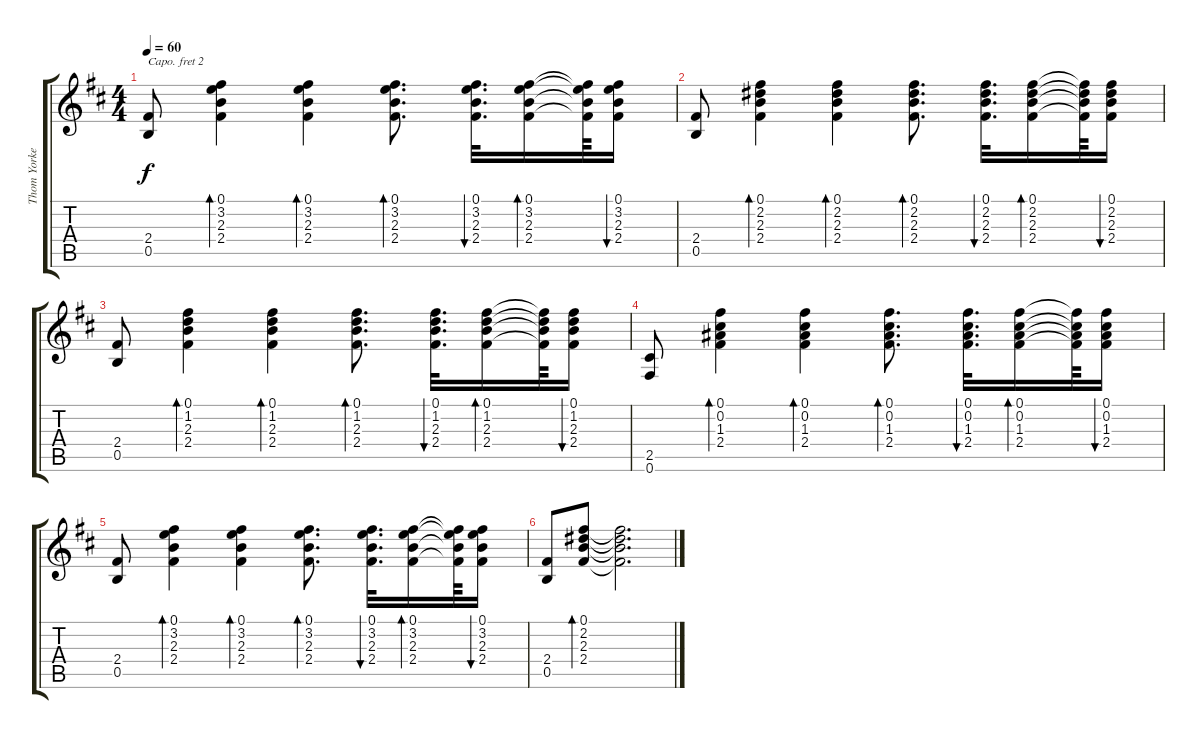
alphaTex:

\track ("Thom Yorke" "Thom Yorke") {instrument acousticguitarsteel}
\staff {score tabs}
\capo 2
\tuning (E4 B3 G3 D3 A2 E2) {hide}
\ts (4 4)
\tempo 60
\clef g2
\ks d
(2.4 0.5).8{dy f} (0.1 3.2 2.3 2.4).4{bd 30} (0.1 3.2 2.3 2.4).4{bd 30} (0.1 3.2 2.3 2.4).8{d bd 30} (0.1 3.2 2.3 2.4).32{d bu 30} (0.1 3.2 2.3 2.4).16{bd 30} (0.1{t} 3.2{t} 2.3{t} 2.4{t}).64 (0.1 3.2 2.3 2.4).16{bu 30} |
(2.4 0.5).8 (0.1 2.2 2.3 2.4).4{bd 30} (0.1 2.2 2.3 2.4).4{bd 30} (0.1 2.2 2.3 2.4).8{d bd 30} (0.1 2.2 2.3 2.4).32{d bu 30} (0.1 2.2 2.3 2.4).16{bd 30} (0.1{t} 2.2{t} 2.3{t} 2.4{t}).64 (0.1 2.2 2.3 2.4).16{bu 30} |
(2.4 0.5).8{volume 4} (0.1 1.2 2.3 2.4).4{bd 30} (0.1 1.2 2.3 2.4).4{bd 30} (0.1 1.2 2.3 2.4).8{d bd 30} (0.1 1.2 2.3 2.4).32{d bu 30} (0.1 1.2 2.3 2.4).16{bd 30} (0.1{t} 1.2{t} 2.3{t} 2.4{t}).64 (0.1 1.2 2.3 2.4).16{bu 30} |
(2.5 0.6).8 (0.1 0.2 1.3 2.4).4{bd 30} (0.1 0.2 1.3 2.4).4{bd 30} (0.1 0.2 1.3 2.4).8{d bd 30} (0.1 0.2 1.3 2.4).32{d bu 30} (0.1 0.2 1.3 2.4).16{bd 30} (0.1{t} 0.2{t} 1.3{t} 2.4{t}).64 (0.1 0.2 1.3 2.4).16{bu 30} |
(2.4 0.5).8 (0.1 3.2 2.3 2.4).4{bd 30} (0.1 3.2 2.3 2.4).4{bd 30} (0.1 3.2 2.3 2.4).8{d bd 30} (0.1 3.2 2.3 2.4).32{d bu 30} (0.1 3.2 2.3 2.4).16{bd 30} (0.1{t} 3.2{t} 2.3{t} 2.4{t}).64 (0.1 3.2 2.3 2.4).16{bu 30} |
(2.4 0.5).8 (0.1 2.2 2.3 2.4).8{bd 120} (0.1{t} 2.2{t} 2.3{t} 2.4{t}).2{d volume 3}
